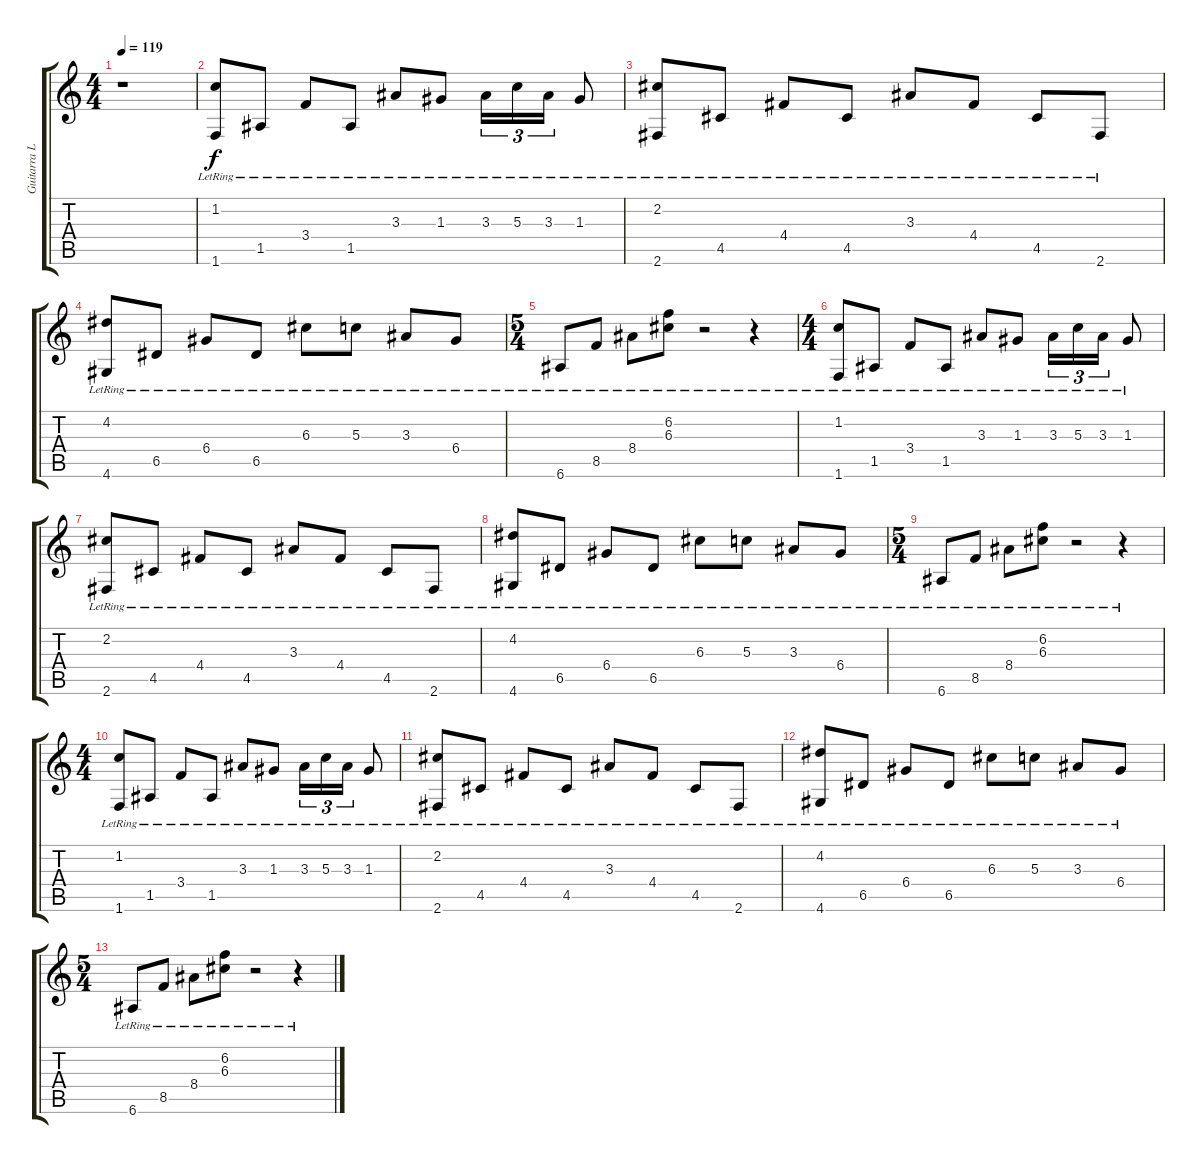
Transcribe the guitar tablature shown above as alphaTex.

\track ("Guitarra Limpia" "Guitarra L") {instrument acousticguitarsteel}
\staff {score tabs}
\tuning (E4 B3 G3 D3 A2 E2) {hide}
\ts (4 4)
\tempo 119
\clef g2
\ks c
r.1{dy fff} |
(1.2{lr} 1.6{lr}).8{dy f} 1.5{lr}.8 3.4{lr}.8 1.5{lr}.8 3.3{lr}.8 1.3{lr}.8 3.3{lr}.16{tu (3 2)} 5.3{lr}.16{tu (3 2)} 3.3{lr}.16{tu (3 2)} 1.3{lr}.8 |
(2.2{lr} 2.6{lr}).8 4.5{lr}.8 4.4{lr}.8 4.5{lr}.8 3.3{lr}.8 4.4{lr}.8 4.5{lr}.8 2.6{lr}.8 |
(4.2{lr} 4.6{lr}).8 6.5{lr}.8 6.4{lr}.8 6.5{lr}.8 6.3{lr}.8 5.3{lr}.8 3.3{lr}.8 6.4{lr}.8 |
\ts (5 4)
6.6{lr}.8 8.5{lr}.8 8.4{lr}.8 (6.2{lr} 6.3{lr}).8 r.2 r.4 |
\ts (4 4)
(1.2{lr} 1.6{lr}).8{volume 9} 1.5{lr}.8 3.4{lr}.8 1.5{lr}.8 3.3{lr}.8 1.3{lr}.8 3.3{lr}.16{tu (3 2)} 5.3{lr}.16{tu (3 2)} 3.3{lr}.16{tu (3 2)} 1.3{lr}.8 |
(2.2{lr} 2.6{lr}).8 4.5{lr}.8 4.4{lr}.8 4.5{lr}.8 3.3{lr}.8 4.4{lr}.8 4.5{lr}.8 2.6{lr}.8 |
(4.2{lr} 4.6{lr}).8 6.5{lr}.8 6.4{lr}.8 6.5{lr}.8 6.3{lr}.8 5.3{lr}.8 3.3{lr}.8 6.4{lr}.8 |
\ts (5 4)
6.6{lr}.8 8.5{lr}.8 8.4{lr}.8 (6.2{lr} 6.3{lr}).8 r.2 r.4{volume 0} |
\ts (4 4)
(1.2{lr} 1.6{lr}).8 1.5{lr}.8 3.4{lr}.8 1.5{lr}.8 3.3{lr}.8 1.3{lr}.8 3.3{lr}.16{tu (3 2)} 5.3{lr}.16{tu (3 2)} 3.3{lr}.16{tu (3 2)} 1.3{lr}.8 |
(2.2{lr} 2.6{lr}).8 4.5{lr}.8 4.4{lr}.8 4.5{lr}.8 3.3{lr}.8 4.4{lr}.8 4.5{lr}.8 2.6{lr}.8 |
(4.2{lr} 4.6{lr}).8 6.5{lr}.8 6.4{lr}.8 6.5{lr}.8 6.3{lr}.8 5.3{lr}.8 3.3{lr}.8 6.4{lr}.8 |
\ts (5 4)
6.6{lr}.8 8.5{lr}.8 8.4{lr}.8 (6.2{lr} 6.3{lr}).8 r.2 r.4
